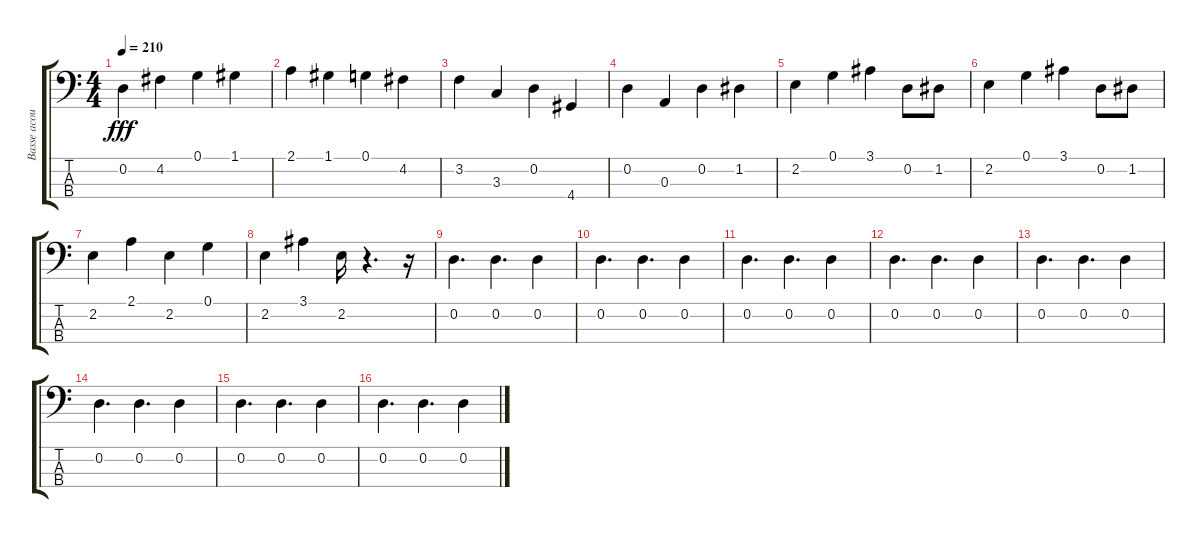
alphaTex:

\track ("Basse acoustique" "Basse acou") {instrument acousticbass}
\staff {score tabs}
\tuning (G2 D2 A1 E1) {hide}
\ts (4 4)
\tempo 210
\clef f4
\ks c
0.2.4{dy fff} 4.2.4 0.1.4 1.1.4 |
2.1.4 1.1.4 0.1.4 4.2.4 |
3.2.4 3.3.4 0.2.4 4.4.4 |
0.2.4 0.3.4 0.2.4 1.2.4 |
2.2.4 0.1.4 3.1.4 0.2.8 1.2.8 |
2.2.4 0.1.4 3.1.4 0.2.8 1.2.8 |
2.2.4 2.1.4 2.2.4 0.1.4 |
2.2.4 3.1.4 2.2.16 r.4{d} r.16 |
0.2.4{d} 0.2.4{d} 0.2.4 |
0.2.4{d} 0.2.4{d} 0.2.4 |
0.2.4{d} 0.2.4{d} 0.2.4 |
0.2.4{d} 0.2.4{d} 0.2.4 |
0.2.4{d} 0.2.4{d} 0.2.4 |
0.2.4{d} 0.2.4{d} 0.2.4 |
0.2.4{d} 0.2.4{d} 0.2.4 |
0.2.4{d} 0.2.4{d} 0.2.4
